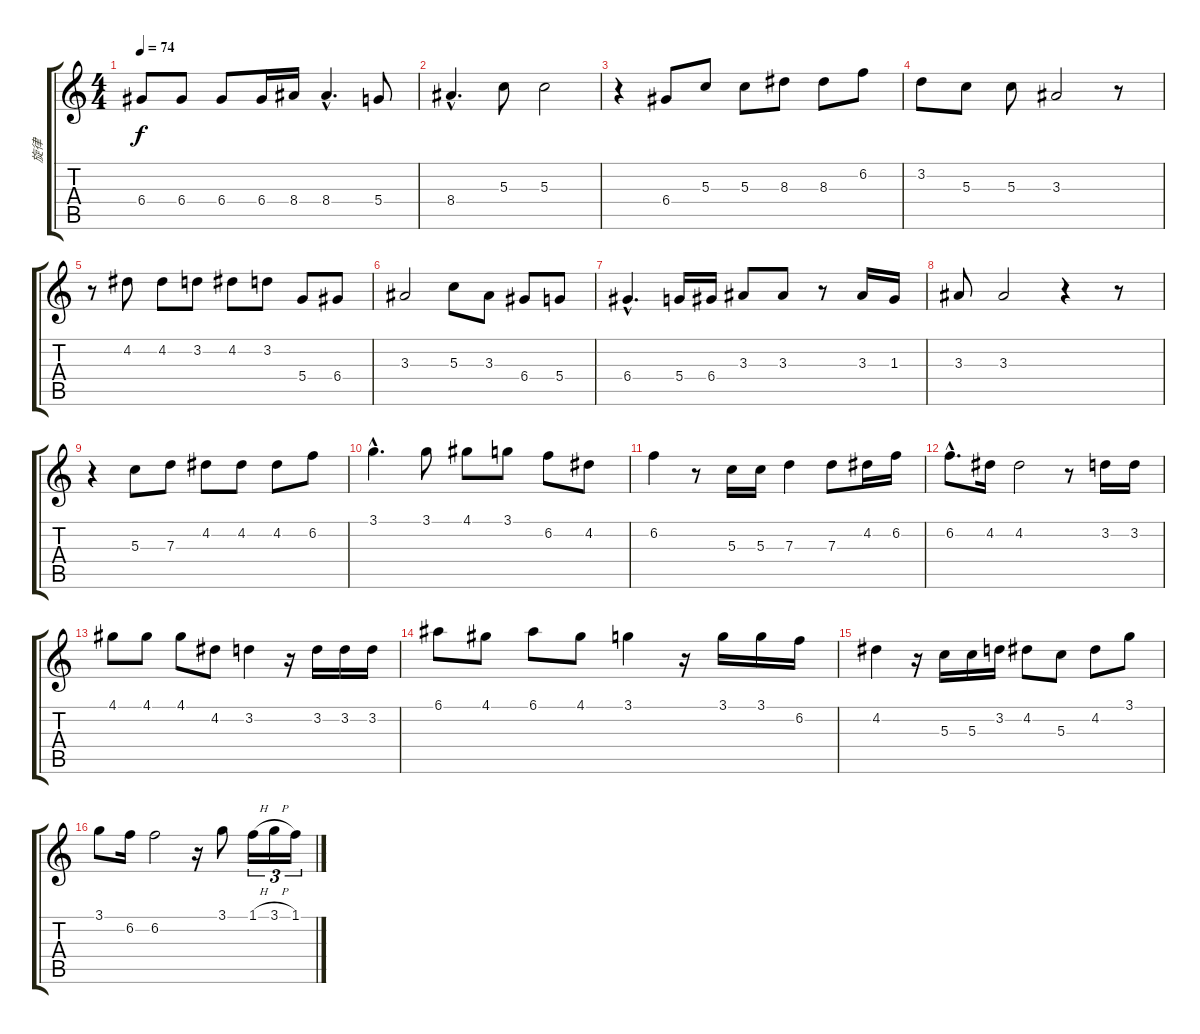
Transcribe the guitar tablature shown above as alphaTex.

\track ("旋律" "旋律") {instrument distortionguitar}
\staff {score tabs}
\tuning (E4 B3 G3 D3 A2 E2) {hide}
\ts (4 4)
\tempo 74
\clef g2
\ks c
6.4.8{dy f} 6.4.8 6.4.8 6.4.16 8.4.16 8.4{hac}.4{d} 5.4.8 |
8.4{hac}.4{d} 5.3.8 5.3.2 |
r.4 6.4.8 5.3.8 5.3.8 8.3.8 8.3.8 6.2.8 |
3.2.8 5.3.8 5.3.8 3.3.2 r.8 |
r.8 4.2.8 4.2.8 3.2.8 4.2.8 3.2.8 5.4.8 6.4.8 |
3.3.2 5.3.8 3.3.8 6.4.8 5.4.8 |
6.4{hac}.4{d} 5.4.16 6.4.16 3.3.8 3.3.8 r.8 3.3.16 1.3.16 |
3.3.8 3.3.2 r.4 r.8 |
r.4 5.3.8 7.3.8 4.2.8 4.2.8 4.2.8 6.2.8 |
3.1{hac}.4{d} 3.1.8 4.1.8 3.1.8 6.2.8 4.2.8 |
6.2.4 r.8 5.3.16 5.3.16 7.3.4 7.3.8 4.2.16 6.2.16 |
6.2{hac}.8{d} 4.2.16 4.2.2 r.8 3.2.16 3.2.16 |
4.1.8 4.1.8 4.1.8 4.2.8 3.2.4 r.16 3.2.16 3.2.16 3.2.16 |
6.1.8 4.1.8 6.1.8 4.1.8 3.1.4 r.16 3.1.16 3.1.16 6.2.16 |
4.2.4 r.16 5.3.16 5.3.16 3.2.16 4.2.8 5.3.8 4.2.8 3.1.8 |
3.1.8 6.2.16 6.2.2 r.16 3.1.8 1.1{h}.16{tu (3 2)} 3.1{h}.16{tu (3 2)} 1.1.16{tu (3 2)}
